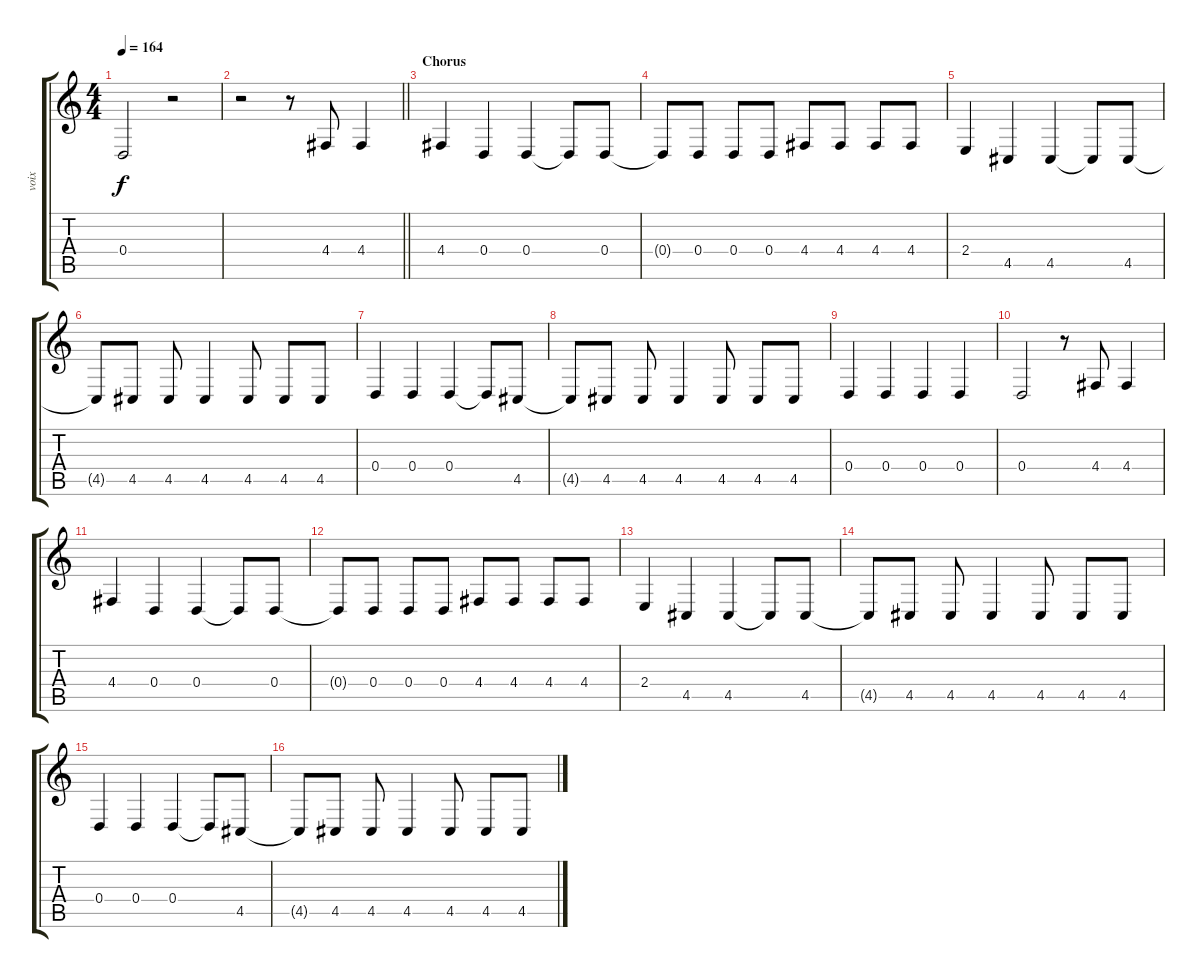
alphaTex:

\track ("voix" "voix") {instrument lead8bassandlead}
\staff {score tabs}
\tuning (E4 B3 G3 D3 A2 E2) {hide}
\ts (4 4)
\tempo 164
\clef g2
\ks c
0.4.2{dy f} r.2 |
\barLineRight lightlight
r.2 r.8 4.4.8 4.4.4 |
\section ("" "Chorus")
4.4.4 0.4.4 0.4.4 0.4{t}.8 0.4.8 |
0.4{t}.8 0.4.8 0.4.8 0.4.8 4.4.8 4.4.8 4.4.8 4.4.8 |
2.4.4 4.5.4 4.5.4 4.5{t}.8 4.5.8 |
4.5{t}.8 4.5.8 4.5.8 4.5.4 4.5.8 4.5.8 4.5.8 |
0.4.4 0.4.4 0.4.4 0.4{t}.8 4.5.8 |
4.5{t}.8 4.5.8 4.5.8 4.5.4 4.5.8 4.5.8 4.5.8 |
0.4.4 0.4.4 0.4.4 0.4.4 |
0.4.2 r.8 4.4.8 4.4.4 |
4.4.4 0.4.4 0.4.4 0.4{t}.8 0.4.8 |
0.4{t}.8 0.4.8 0.4.8 0.4.8 4.4.8 4.4.8 4.4.8 4.4.8 |
2.4.4 4.5.4 4.5.4 4.5{t}.8 4.5.8 |
4.5{t}.8 4.5.8 4.5.8 4.5.4 4.5.8 4.5.8 4.5.8 |
0.4.4 0.4.4 0.4.4 0.4{t}.8 4.5.8 |
4.5{t}.8 4.5.8 4.5.8 4.5.4 4.5.8 4.5.8 4.5.8
